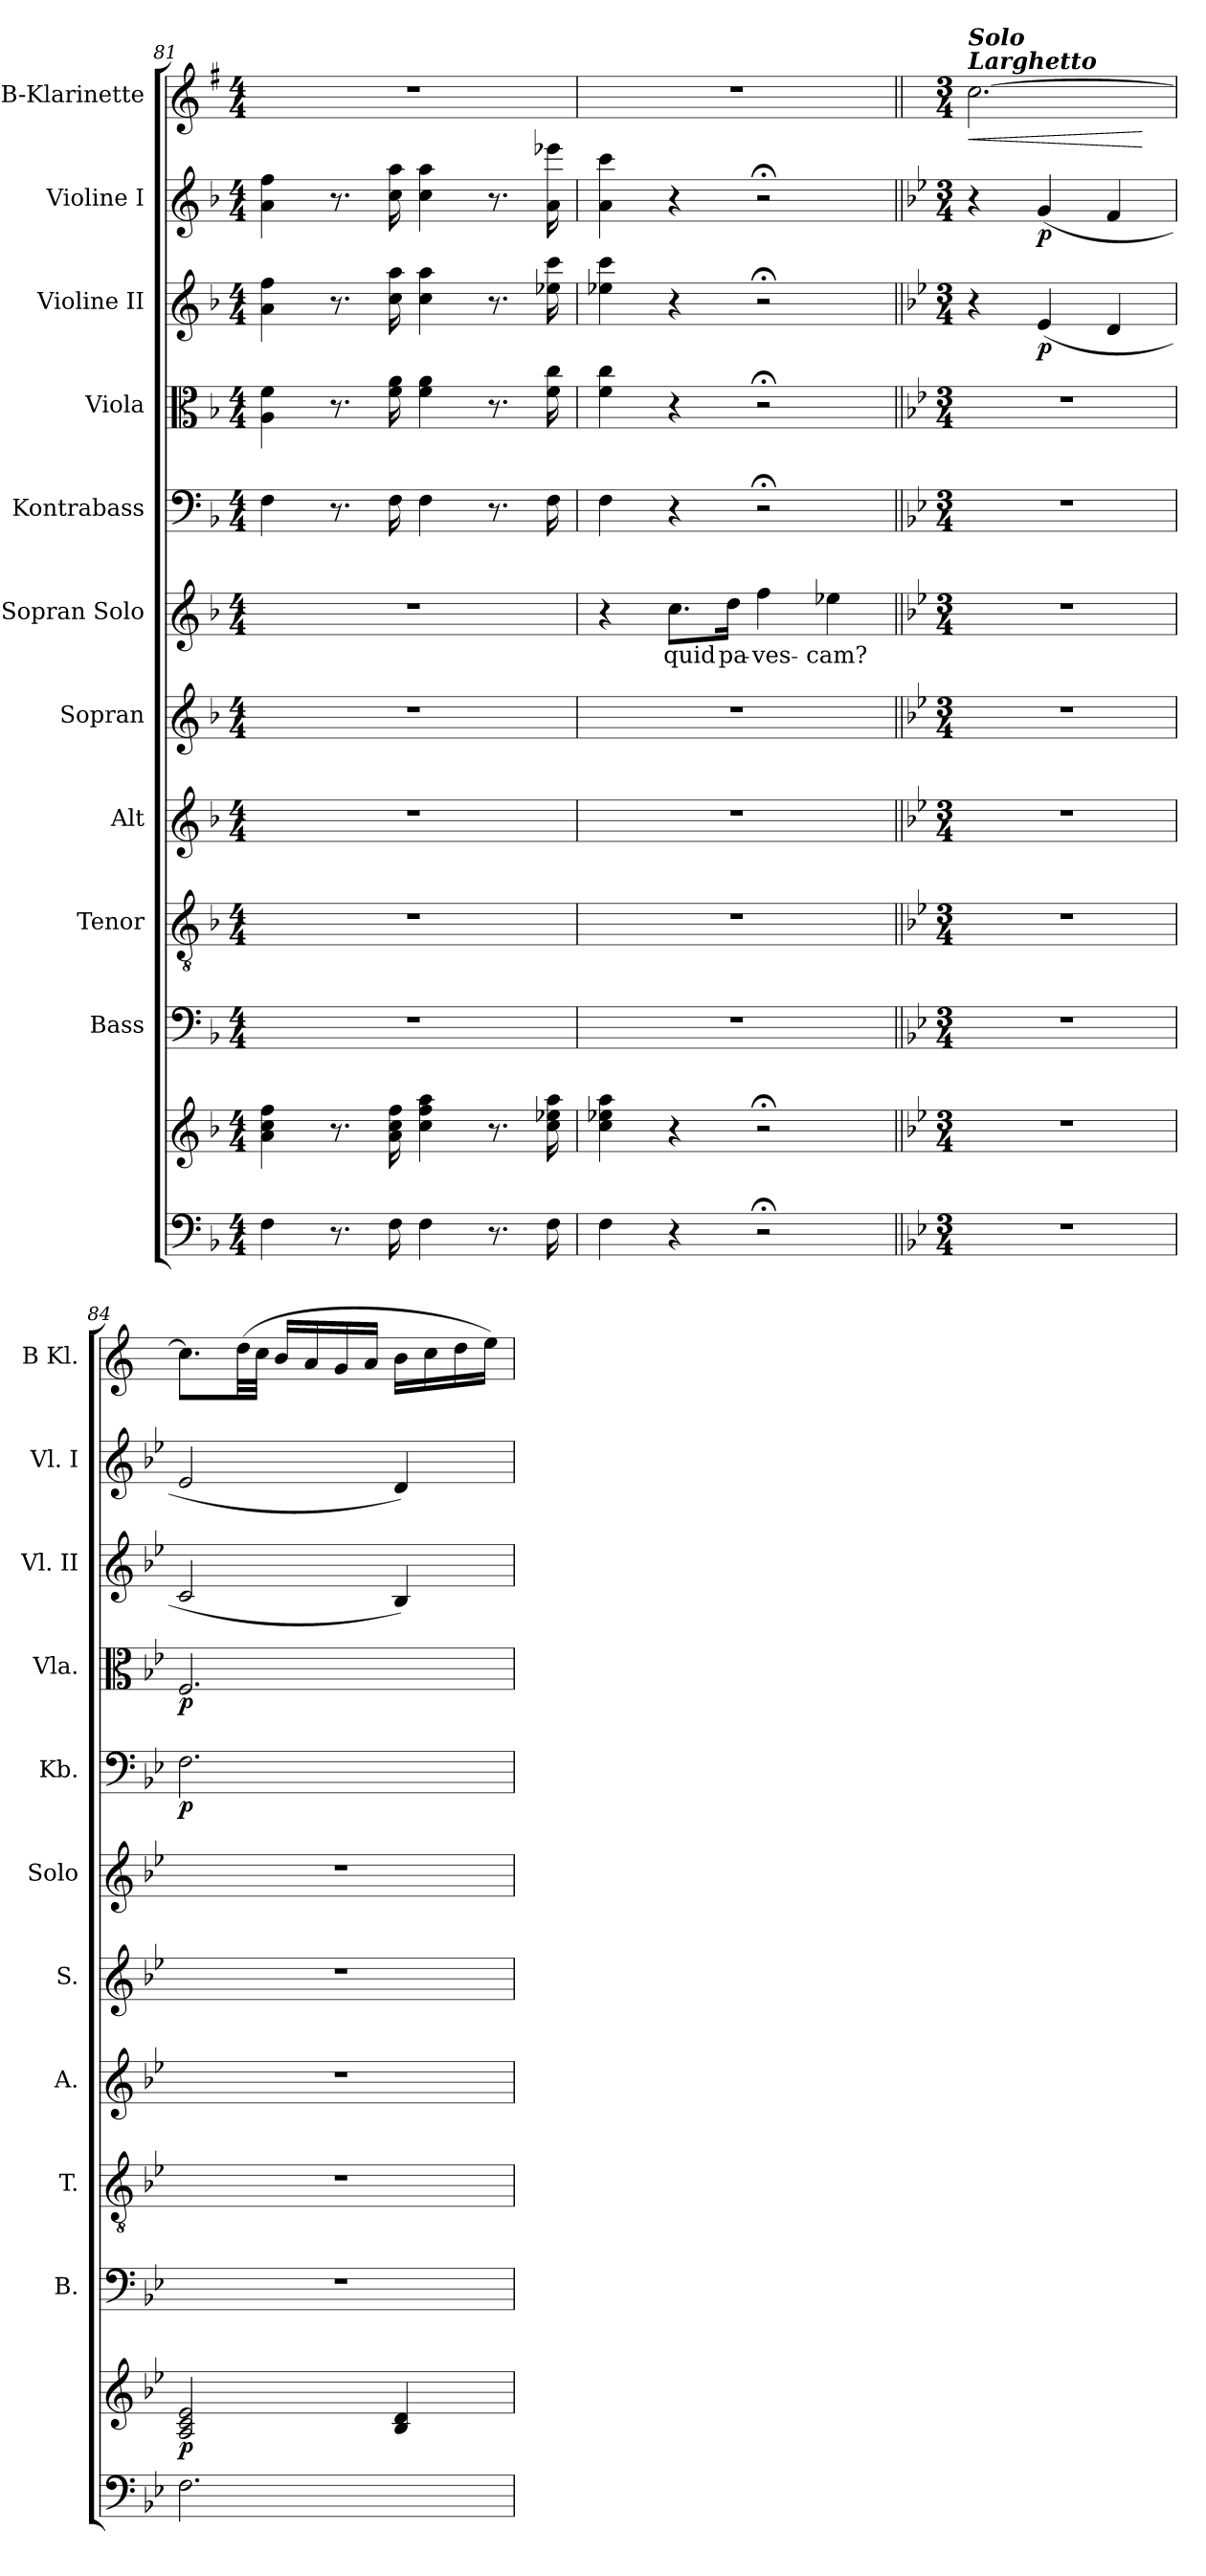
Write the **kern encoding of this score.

**kern	**kern	**dynam	**kern	**kern	**kern	**kern	**kern	**text	**kern	**dynam	**kern	**dynam	**kern	**dynam	**kern	**dynam	**kern	**dynam
*part11	*part11	*part11	*part10	*part9	*part8	*part7	*part6	*part6	*part5	*part5	*part4	*part4	*part3	*part3	*part2	*part2	*part1	*part1
*staff12	*staff11	*staff11/12	*staff10	*staff9	*staff8	*staff7	*staff6	*staff6	*staff5	*staff5	*staff4	*staff4	*staff3	*staff3	*staff2	*staff2	*staff1	*staff1
*	*	*	*I"Bass	*I"Tenor	*I"Alt	*I"Sopran	*I"Sopran Solo	*	*I"Kontrabass	*	*I"Viola	*	*I"Violine II	*	*I"Violine I	*	*I"B-Klarinette	*
*	*	*	*I'B.	*I'T.	*I'A.	*I'S.	*I'Solo	*	*I'Kb.	*	*I'Vla.	*	*I'Vl. II	*	*I'Vl. I	*	*I'B Kl.	*
*clefF4	*clefG2	*	*clefF4	*clefGv2	*clefG2	*clefG2	*clefG2	*	*clefF4	*	*clefC3	*	*clefG2	*	*clefG2	*	*clefG2	*
*	*	*	*	*	*	*	*	*	*ITrd7c12	*	*	*	*	*	*	*	*ITrd1c2	*
*k[b-]	*k[b-]	*	*k[b-]	*k[b-]	*k[b-]	*k[b-]	*k[b-]	*	*k[b-]	*	*k[b-]	*	*k[b-]	*	*k[b-]	*	*k[b-]	*
*F:	*F:	*	*F:	*F:	*F:	*F:	*F:	*	*F:	*	*F:	*	*F:	*	*F:	*	*F:	*
*M4/4	*M4/4	*	*M4/4	*M4/4	*M4/4	*M4/4	*M4/4	*	*M4/4	*	*M4/4	*	*M4/4	*	*M4/4	*	*M4/4	*
=81	=81	=81	=81	=81	=81	=81	=81	=81	=81	=81	=81	=81	=81	=81	=81	=81	=81	=81
4F\	4a\ 4cc\ 4ff\	.	1r	1r	1r	1r	1r	.	4FF\	.	4A\ 4f\	.	4a\ 4ff\	.	4a\ 4ff\	.	1r	.
8.r	8.r	.	.	.	.	.	.	.	8.r	.	8.r	.	8.r	.	8.r	.	.	.
16F\	16a\ 16cc\ 16ff\	.	.	.	.	.	.	.	16FF\	.	16f\ 16a\	.	16cc\ 16aa\	.	16cc\ 16aa\	.	.	.
4F\	4cc\ 4ff\ 4aa\	.	.	.	.	.	.	.	4FF\	.	4f\ 4a\	.	4cc\ 4aa\	.	4cc\ 4aa\	.	.	.
8.r	8.r	.	.	.	.	.	.	.	8.r	.	8.r	.	8.r	.	8.r	.	.	.
16F\	16cc\ 16ee-X\ 16aa\	.	.	.	.	.	.	.	16FF\	.	16f\ 16cc\	.	16ee-X\ 16ccc\	.	16a\ 16eee-X\	.	.	.
=82	=82	=82	=82	=82	=82	=82	=82	=82	=82	=82	=82	=82	=82	=82	=82	=82	=82	=82
4F\	4cc\ 4ee-X\ 4aa\	.	1r	1r	1r	1r	4r	.	4FF\	.	4f\ 4cc\	.	4ee-X\ 4ccc\	.	4a\ 4ccc\	.	1r	.
!	!	!	!	!	!	!	!	!LO:LY:b	!	!	!	!	!	!	!	!	!	!
4r	4r	.	.	.	.	.	8.cc\L	quid	4r	.	4r	.	4r	.	4r	.	.	.
!	!	!	!	!	!	!	!	!LO:LY:b	!	!	!	!	!	!	!	!	!	!
.	.	.	.	.	.	.	16dd\Jk	pa-	.	.	.	.	.	.	.	.	.	.
!	!	!	!	!	!	!	!	!LO:LY:b	!	!	!	!	!	!	!	!	!	!
2r;<	2r;<	.	.	.	.	.	4ff\	-ves-	2r;<	.	2r;<	.	2r;<	.	2r;<	.	.	.
!	!	!	!	!	!	!	!	!LO:LY:b	!	!	!	!	!	!	!	!	!	!
.	.	.	.	.	.	.	4ee-X\	-cam?	.	.	.	.	.	.	.	.	.	.
!!LO:PB:g=z
=83||	=83||	=83||	=83||	=83||	=83||	=83||	=83||	=83||	=83||	=83||	=83||	=83||	=83||	=83||	=83||	=83||	=83||	=83||
*k[b-e-]	*k[b-e-]	*	*k[b-e-]	*k[b-e-]	*k[b-e-]	*k[b-e-]	*k[b-e-]	*	*k[b-e-]	*	*k[b-e-]	*	*k[b-e-]	*	*k[b-e-]	*	*k[b-e-]	*
*B-:	*B-:	*	*B-:	*B-:	*B-:	*B-:	*B-:	*	*B-:	*	*B-:	*	*B-:	*	*B-:	*	*B-:	*
*M3/4	*M3/4	*	*M3/4	*M3/4	*M3/4	*M3/4	*M3/4	*	*M3/4	*	*M3/4	*	*M3/4	*	*M3/4	*	*M3/4	*
!	!	!	!	!	!	!	!	!	!	!	!	!	!	!	!	!	!LO:TX:a:Bi:t=Larghetto	!
!	!	!	!	!	!	!	!	!	!	!	!	!	!	!	!	!	!LO:TX:a:Bi:t=Solo	!
!	!	!	!	!	!	!	!	!	!	!	!	!	!	!	!	!	!	!LO:HP:b
2.r	2.r	.	2.r	2.r	2.r	2.r	2.r	.	2.r	.	2.r	.	4r	.	4r	.	[2.b-\	<
!	!	!	!	!	!	!	!	!	!	!	!	!	!	!LO:DY:b	!	!LO:DY:b	!	!
.	.	.	.	.	.	.	.	.	.	.	.	.	(<4e-/	p	(<4g/	p	.	.
.	.	.	.	.	.	.	.	.	.	.	.	.	4d/	.	4f/	.	.	.
.	.	.	.	.	.	.	.	.	.	.	.	.	.	.	.	.	.	[
=84	=84	=84	=84	=84	=84	=84	=84	=84	=84	=84	=84	=84	=84	=84	=84	=84	=84	=84
!	!	!LO:DY:b	!	!	!	!	!	!	!	!LO:DY:b	!	!LO:DY:b	!	!	!	!	!	!
2.F\	2A/ 2c/ 2e-/	p	2.r	2.r	2.r	2.r	2.r	.	2.FF\	p	2.F/	p	2c/	.	2e-/	.	8.b-\L]	.
.	.	.	.	.	.	.	.	.	.	.	.	.	.	.	.	.	(>32cc\LL	.
.	.	.	.	.	.	.	.	.	.	.	.	.	.	.	.	.	32b-\JJJ	.
.	.	.	.	.	.	.	.	.	.	.	.	.	.	.	.	.	16a/LL	.
.	.	.	.	.	.	.	.	.	.	.	.	.	.	.	.	.	16g/	.
.	.	.	.	.	.	.	.	.	.	.	.	.	.	.	.	.	16f/	.
.	.	.	.	.	.	.	.	.	.	.	.	.	.	.	.	.	16g/JJ	.
.	4B-/ 4d/	.	.	.	.	.	.	.	.	.	.	.	4B-/)	.	4d/)	.	16a\LL	.
.	.	.	.	.	.	.	.	.	.	.	.	.	.	.	.	.	16b-\	.
.	.	.	.	.	.	.	.	.	.	.	.	.	.	.	.	.	16cc\	.
.	.	.	.	.	.	.	.	.	.	.	.	.	.	.	.	.	16dd\JJ)	.
=	=	=	=	=	=	=	=	=	=	=	=	=	=	=	=	=	=	=
*-	*-	*-	*-	*-	*-	*-	*-	*-	*-	*-	*-	*-	*-	*-	*-	*-	*-	*-
